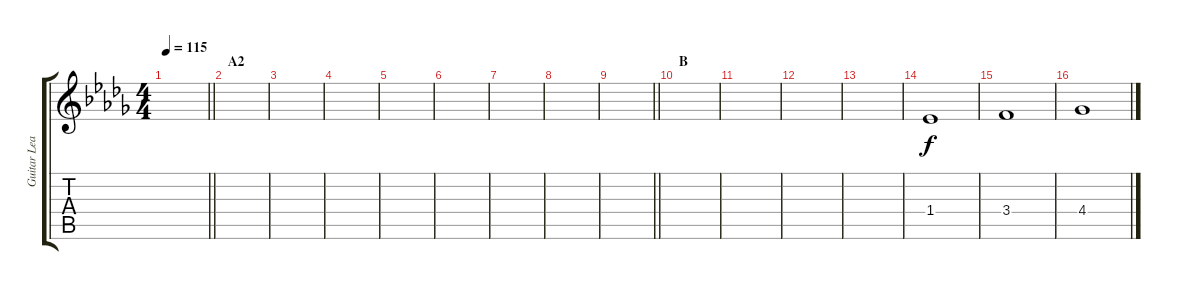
\track ("Guitar Lead" "Guitar Lea") {instrument overdrivenguitar}
\staff {score tabs}
\tuning (E4 B3 G3 D3 A2 E2) {hide}
\ts (4 4)
\tempo 115
\clef g2
\barLineRight lightlight
\ks db
|
\section ("" "A2")
|
|
|
|
|
|
|
\barLineRight lightlight
|
\section ("" "B")
|
|
|
|
1.4.1 |
3.4.1 |
4.4.1
